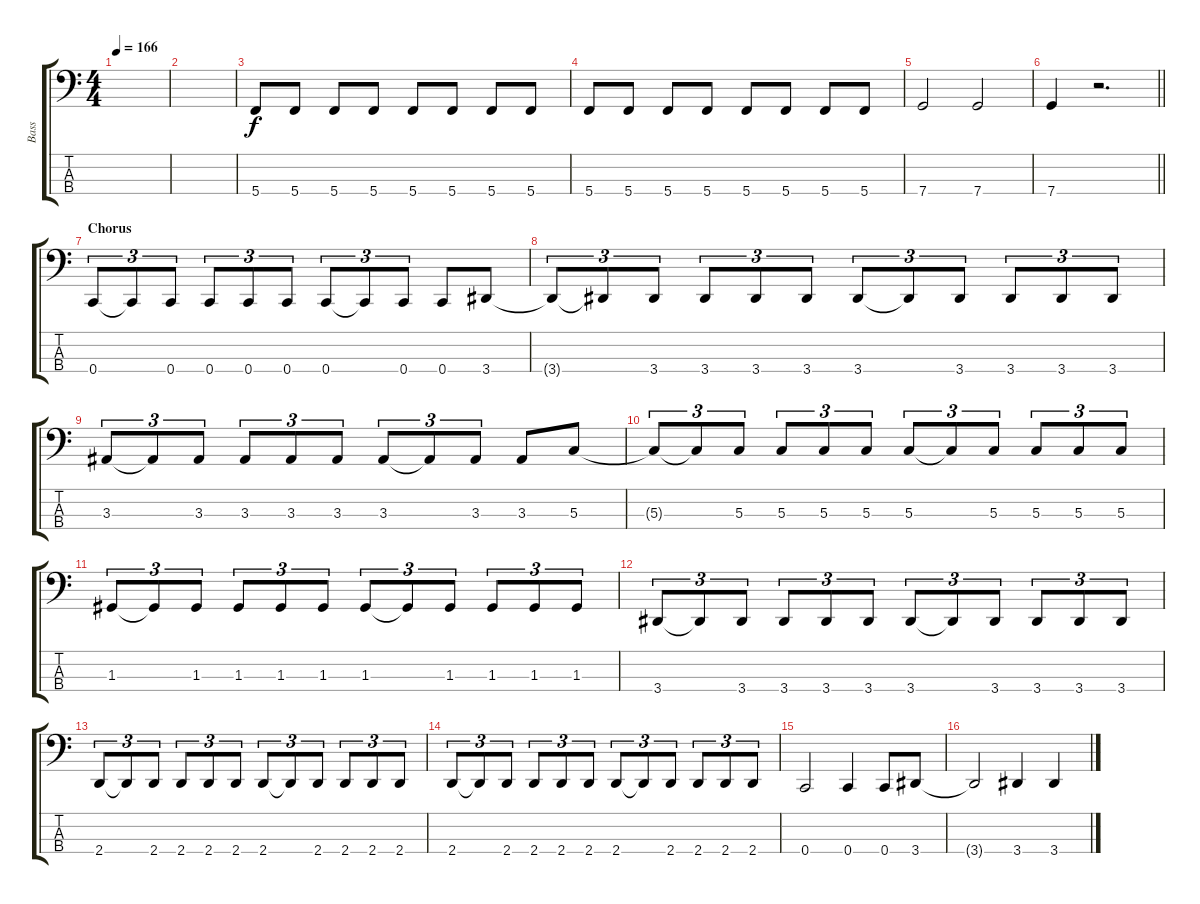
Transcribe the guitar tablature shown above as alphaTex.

\track ("Bass" "Bass") {instrument electricbasspick}
\staff {score tabs}
\tuning (F2 C2 G1 C1) {hide}
\ts (4 4)
\tempo 166
\clef f4
\ks c
|
|
5.4.8 5.4.8 5.4.8 5.4.8 5.4.8 5.4.8 5.4.8 5.4.8 |
5.4.8 5.4.8 5.4.8 5.4.8 5.4.8 5.4.8 5.4.8 5.4.8 |
7.4.2 7.4.2 |
\barLineRight lightlight
7.4.4 r.2{d} |
\section ("" "Chorus")
0.4.8{tu (3 2)} 0.4{t}.8{tu (3 2)} 0.4.8{tu (3 2)} 0.4.8{tu (3 2)} 0.4.8{tu (3 2)} 0.4.8{tu (3 2)} 0.4.8{tu (3 2)} 0.4{t}.8{tu (3 2)} 0.4.8{tu (3 2)} 0.4.8 3.4.8 |
3.4{t}.8{tu (3 2)} 3.4{t}.8{tu (3 2)} 3.4.8{tu (3 2)} 3.4.8{tu (3 2)} 3.4.8{tu (3 2)} 3.4.8{tu (3 2)} 3.4.8{tu (3 2)} 3.4{t}.8{tu (3 2)} 3.4.8{tu (3 2)} 3.4.8{tu (3 2)} 3.4.8{tu (3 2)} 3.4.8{tu (3 2)} |
3.3.8{tu (3 2)} 3.3{t}.8{tu (3 2)} 3.3.8{tu (3 2)} 3.3.8{tu (3 2)} 3.3.8{tu (3 2)} 3.3.8{tu (3 2)} 3.3.8{tu (3 2)} 3.3{t}.8{tu (3 2)} 3.3.8{tu (3 2)} 3.3.8 5.3.8 |
5.3{t}.8{tu (3 2)} 5.3{t}.8{tu (3 2)} 5.3.8{tu (3 2)} 5.3.8{tu (3 2)} 5.3.8{tu (3 2)} 5.3.8{tu (3 2)} 5.3.8{tu (3 2)} 5.3{t}.8{tu (3 2)} 5.3.8{tu (3 2)} 5.3.8{tu (3 2)} 5.3.8{tu (3 2)} 5.3.8{tu (3 2)} |
1.3.8{tu (3 2)} 1.3{t}.8{tu (3 2)} 1.3.8{tu (3 2)} 1.3.8{tu (3 2)} 1.3.8{tu (3 2)} 1.3.8{tu (3 2)} 1.3.8{tu (3 2)} 1.3{t}.8{tu (3 2)} 1.3.8{tu (3 2)} 1.3.8{tu (3 2)} 1.3.8{tu (3 2)} 1.3.8{tu (3 2)} |
3.4.8{tu (3 2)} 3.4{t}.8{tu (3 2)} 3.4.8{tu (3 2)} 3.4.8{tu (3 2)} 3.4.8{tu (3 2)} 3.4.8{tu (3 2)} 3.4.8{tu (3 2)} 3.4{t}.8{tu (3 2)} 3.4.8{tu (3 2)} 3.4.8{tu (3 2)} 3.4.8{tu (3 2)} 3.4.8{tu (3 2)} |
2.4.8{tu (3 2)} 2.4{t}.8{tu (3 2)} 2.4.8{tu (3 2)} 2.4.8{tu (3 2)} 2.4.8{tu (3 2)} 2.4.8{tu (3 2)} 2.4.8{tu (3 2)} 2.4{t}.8{tu (3 2)} 2.4.8{tu (3 2)} 2.4.8{tu (3 2)} 2.4.8{tu (3 2)} 2.4.8{tu (3 2)} |
2.4.8{tu (3 2)} 2.4{t}.8{tu (3 2)} 2.4.8{tu (3 2)} 2.4.8{tu (3 2)} 2.4.8{tu (3 2)} 2.4.8{tu (3 2)} 2.4.8{tu (3 2)} 2.4{t}.8{tu (3 2)} 2.4.8{tu (3 2)} 2.4.8{tu (3 2)} 2.4.8{tu (3 2)} 2.4.8{tu (3 2)} |
0.4.2 0.4.4 0.4.8 3.4.8 |
3.4{t}.2 3.4.4 3.4.4
